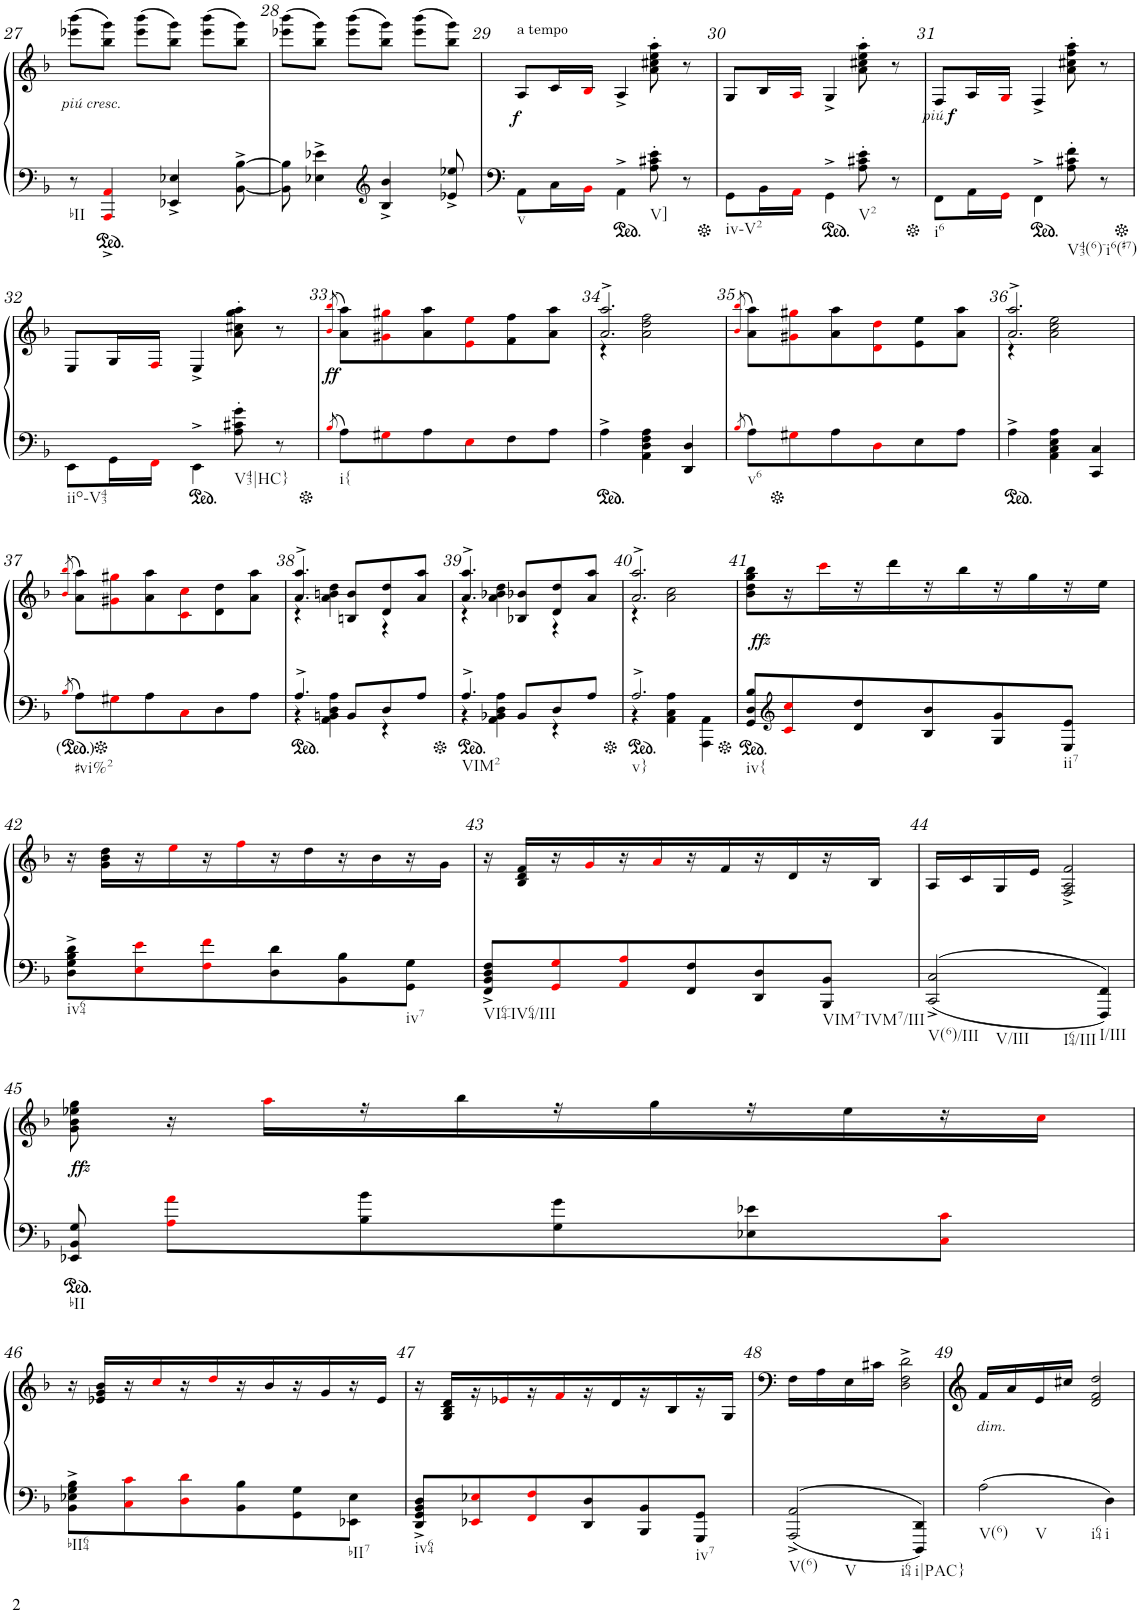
**kern	**kern	**dynam
*part1	*part1	*part1
*staff2	*staff1	*staff1/2
*I"Piano	*	*
*I'Pno.	*	*
!!LO:PB:g=z
*clefF4	*clefG2	*
*k[b-]	*k[b-]	*
*M3/4	*M3/4	*
=27	=27	=27
!	!LO:TX:b:i:t=piú cresc.	!
!LO:TX:b:t=bII	!	!
8r	(8eee-X\ 8bbb-\L	.
4AAAi/^ 4AAi/^	8bb-\ 8ggg\J)	.
.	(8eee-\ 8bbb-\L	.
4EE-X/^ 4E-X/^	8bb-\ 8ggg\J)	.
.	(8eee-\ 8bbb-\L	.
[8BB-\^ [8B-\^	8bb-\ 8ggg\J)	.
=28	=28	=28
8BB-\] 8B-\]	(8eee-X\ 8bbb-\L	.
4E-X\^ 4e-X\^	8bb-\ 8ggg\J)	.
.	(8eee-\ 8bbb-\L	.
*clefG2	*	*
4B-/^ 4b-/^	8bb-\ 8ggg\J)	.
.	(8eee-\ 8bbb-\L	.
8e-X/^ 8ee-X/^	8bb-\ 8ggg\J)	.
=29	=29	=29
!	!LO:TX:a:t=a tempo	!
!LO:TX:b:t=v	!	!
!	!	!LO:DY:b
8AA\L	8A/L	f
16C\L	16c/L	.
16BB-i\JJ	16B-i/JJ	.
4AA^\	4A^/	.
!LO:TX:b:t=V]	!	!
8A\' 8c#X\' 8e\'	8a\' 8cc#X\' 8ee\' 8aa\'	.
8r	8r	.
=30	=30	=30
!LO:TX:b:t=iv-V2	!	!
8GG\L	8G/L	.
16BB-\L	16B-/L	.
16AAi\JJ	16Ai/JJ	.
4GG^\	4G^/	.
!LO:TX:b:t=V2	!	!
8A\' 8c#X\' 8e\'	8a\' 8cc#X\' 8ee\' 8aa\'	.
8r	8r	.
=31	=31	=31
!LO:TX:b:t=i6	!	!
!	!	!LO:DY:b
!	!	!LO:DY:n=1:b
8FF\L	8F/L	other-dynamics f
16AA\L	16A/L	.
16GGi\JJ	16Gi/JJ	.
4FF^\	4F^/	.
!LO:TX:b:t=V43(6)-i6(#7)	!	!
8A\' 8c#X\' 8f\'	8a\' 8cc#X\' 8ff\' 8aa\'	.
8r	8r	.
!!LO:LB:g=z
=32	=32	=32
!LO:TX:b:t=iio-V43	!	!
8EE\L	8E/L	.
16GG\L	16G/L	.
16FFi\JJ	16Fi/JJ	.
4EE^\	4E^/	.
!LO:TX:b:t=V43|HC}	!	!
8A\' 8c#X\' 8g\'	8a\' 8cc#X\' 8gg\' 8aa\'	.
8r	8r	.
=33	=33	=33
8qB-i/	(>8qb-i/ 8qbb-i/	.
!LO:TX:b:t=i{	!	!
!	!	!LO:DY:b
8A\L	8a\ 8aa\L)	ff
8G#Xi\	8g#Xi\ 8gg#Xi\	.
8A\	8a\ 8aa\	.
8Ei\	8ei\ 8eei\	.
8F\	8f\ 8ff\	.
8A\J	8a\ 8aa\J	.
=34	=34	=34
*	*^	*
4A^\	2.a/^ 2.aa/^	4r	.
4AA\ 4D\ 4F\ 4A\	.	2a\ 2dd\ 2ff\	.
4DD/ 4D/	.	.	.
*	*v	*v	*
=35	=35	=35
8qB-i/	(>8qb-i/ 8qbb-i/	.
!LO:TX:b:t=v6	!	!
8A\L	8a\ 8aa\L)	.
8G#Xi\	8g#Xi\ 8gg#Xi\	.
8A\	8a\ 8aa\	.
8Di\	8di\ 8ddi\	.
8E\	8e\ 8ee\	.
8A\J	8a\ 8aa\J	.
=36	=36	=36
*	*^	*
4A^\	2.a/^ 2.aa/^	4r	.
4AA\ 4C\ 4E\ 4A\	.	2a\ 2cc\ 2ee\	.
4CC/ 4C/	.	.	.
*	*v	*v	*
!!LO:LB:g=z
=37	=37	=37
8qB-i/	(>8qb-i/ 8qbb-i/	.
!LO:TX:b:t=#vi%2	!	!
8A\L	8a\ 8aa\L)	.
8G#Xi\	8g#Xi\ 8gg#Xi\	.
8A\	8a\ 8aa\	.
8Ci\	8ci\ 8cci\	.
8D\	8d\ 8dd\	.
8A\J	8a\ 8aa\J	.
=38	=38	=38
*^	*^	*
4.A^/	4r	4.a/^ 4.aa/^	4r	.
.	4AA\ 4BBn\ 4D\ 4A\	.	4a\ 4bn\ 4dd\	.
8BB/L	.	8Bn/ 8b/L	.	.
8D/	4r	8d/ 8dd/	4r	.
8A/J	.	8a/ 8aa/J	.	.
=39	=39	=39	=39	=39
!LO:TX:b:t=VIM2	!	!	!	!
4.A^/	4r	4.a/^ 4.aa/^	4r	.
.	4AA\ 4BB-X\ 4D\ 4A\	.	4a\ 4b-X\ 4dd\	.
8BB-/L	.	8B-X/ 8b-X/L	.	.
8D/	4r	8d/ 8dd/	4r	.
8A/J	.	8a/ 8aa/J	.	.
=40	=40	=40	=40	=40
!LO:TX:b:t=v}	!	!	!	!
2.A^/	4r	2.a/^ 2.aa/^	4r	.
.	4AA\ 4C\ 4A\	.	2a\ 2cc\	.
.	4AAA\ 4AA\	.	.	.
*	*	*v	*v	*
=41	=41	=41	=41
!LO:TX:b:t=iv{	!	!	!
!	!	!	!LO:DY:b
*v	*v	*	*
8GG/ 8D/ 8B-/L	8b-\ 8dd\ 8gg\ 8bb-\L	other-dynamics
*clefG2	*	*
8ci/ 8cci/	16r	.
.	16ccci\	.
8d/ 8dd/	16r	.
.	16ddd\	.
8B-/ 8b-/	16r	.
.	16bb-\	.
8G/ 8g/	16r	.
.	16gg\	.
!LO:TX:b:t=ii7	!	!
8E/ 8e/J	16r	.
.	16ee\JJ	.
!!LO:LB:g=z
=42	=42	=42
!LO:TX:b:t=iv64	!	!
8D\^ 8G\^ 8B-\^ 8d\^L	16r	.
.	16g\ 16b-\ 16dd\LL	.
8Ei\ 8ei\	16r	.
.	16eei\	.
8Fi\ 8fi\	16r	.
.	16ffi\	.
8D\ 8d\	16r	.
.	16dd\	.
8BB-\ 8B-\	16r	.
.	16b-\	.
!LO:TX:b:t=iv7	!	!
8GG\ 8G\J	16r	.
.	16g\JJ	.
=43	=43	=43
!LO:TX:b:t=VI64-IV64/III	!	!
8FF/^ 8BB-/^ 8D/^ 8F/^L	16r	.
.	16B-/ 16d/ 16f/LL	.
8GGi/ 8Gi/	16r	.
.	16gi/	.
8AAi/ 8Ai/	16r	.
.	16ai/	.
8FF/ 8F/	16r	.
.	16f/	.
8DD/ 8D/	16r	.
.	16d/	.
!LO:TX:b:t=VIM7-IVM7/III	!	!
8BBB-/ 8BB-/J	16r	.
.	16B-/JJ	.
=44	=44	=44
!LO:TX:b:t=V(6)/III	!	!
!LO:TX:b:t=V/III	!	!
!LO:TX:b:t=I64/III	!	!
2CC/^ 2C/^	16A/LL	.
.	16c/	.
.	16G/	.
.	16e/JJ	.
.	2F/^ 2A/^ 2f/^	.
!LO:TX:b:t=I/III	!	!
4FFF/ 4FF/	.	.
!!LO:LB:g=z
=45	=45	=45
!LO:TX:b:t=bII	!	!
!	!	!LO:DY:b
8EE-X/ 8BB-/ 8G/	8g\ 8b-\ 8ee-X\ 8gg\	other-dynamics
8Ai\ 8ai\L	16r	.
.	16aai\LL	.
8B-\ 8b-\	16r	.
.	16bb-\	.
8G\ 8g\	16r	.
.	16gg\	.
8E-X\ 8e-X\	16r	.
.	16ee-\	.
8Ci\ 8ci\J	16r	.
.	16cci\JJ	.
!!LO:LB:g=z
=46	=46	=46
!LO:TX:b:t=bII64	!	!
8BB-\^ 8E-X\^ 8G\^ 8B-\^L	16r	.
.	16e-X/ 16g/ 16b-/LL	.
8Ci\ 8ci\	16r	.
.	16cci/	.
8Di\ 8di\	16r	.
.	16ddi/	.
8BB-\ 8B-\	16r	.
.	16b-/	.
8GG\ 8G\	16r	.
.	16g/	.
!LO:TX:b:t=bII7	!	!
8EE-X\ 8E-\J	16r	.
.	16e-/JJ	.
=47	=47	=47
!LO:TX:b:t=iv64	!	!
8DD/^ 8GG/^ 8BB-/^ 8D/^L	16r	.
.	16G/ 16B-/ 16d/LL	.
8EE-Xi/ 8E-Xi/	16r	.
.	16e-Xi/	.
8FFi/ 8Fi/	16r	.
.	16fi/	.
8DD/ 8D/	16r	.
.	16d/	.
8BBB-/ 8BB-/	16r	.
.	16B-/	.
!LO:TX:b:t=iv7	!	!
8GGG/ 8GG/J	16r	.
.	16G/JJ	.
=48	=48	=48
!LO:TX:b:t=V(6)	!	!
!LO:TX:b:t=V	!	!
!LO:TX:b:t=i64	!	!
2AAA/^ 2AA/^	16F\LL	.
.	16A\	.
.	16E\	.
.	16c#X\JJ	.
.	2D\^ 2F\^ 2d\^	.
!LO:TX:b:t=i|PAC}	!	!
4DDD/ 4DD/	.	.
=49	=49	=49
!	!LO:TX:b:i:t=dim.	!
!LO:TX:b:t=V(6)	!	!
!LO:TX:b:t=V	!	!
!LO:TX:b:t=i64	!	!
2A\	16f/LL	.
.	16a/	.
.	16e/	.
.	16cc#X/JJ	.
.	2d/ 2f/ 2dd/	.
!LO:TX:b:t=i	!	!
4D\	.	.
=	=	=
*-	*-	*-
